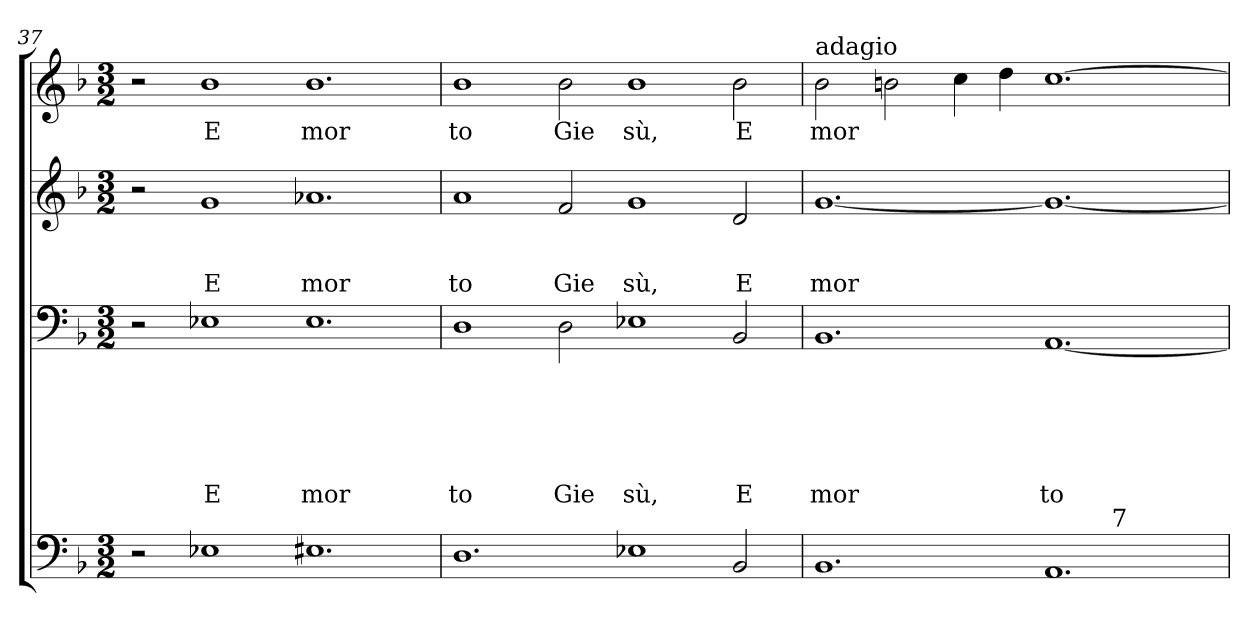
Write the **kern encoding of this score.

**kern	**kern	**text	**text	**text	**text	**text	**text	**kern	**text	**text	**text	**kern	**text
*part4	*part3	*part3	*part3	*part3	*part3	*part3	*part3	*part2	*part2	*part2	*part2	*part1	*part1
*staff4	*staff3	*staff3	*staff3	*staff3	*staff3	*staff3	*staff3	*staff2	*staff2	*staff2	*staff2	*staff1	*staff1
*clefF4	*clefF4	*	*	*	*	*	*	*clefG2	*	*	*	*clefG2	*
*k[b-]	*k[b-]	*	*	*	*	*	*	*k[b-]	*	*	*	*k[b-]	*
*F:	*F:	*	*	*	*	*	*	*F:	*	*	*	*F:	*
*M3/2	*M3/2	*	*	*	*	*	*	*M3/2	*	*	*	*M3/2	*
=37	=37	=37	=37	=37	=37	=37	=37	=37	=37	=37	=37	=37	=37
2r	2r	.	.	.	.	.	.	2r	.	.	.	2r	.
!	!	!	!	!	!	!	!LO:LY:b	!	!	!	!LO:LY:b	!	!LO:LY:b
1E-X	1E-X	.	.	.	.	.	E	1g	.	.	E	1b-	E
!	!	!	!	!	!	!	!LO:LY:b	!	!	!	!LO:LY:b	!	!LO:LY:b
1.E#	1.E-	.	.	.	.	.	mor	1.a-X	.	.	mor	1.b-	mor
=38	=38	=38	=38	=38	=38	=38	=38	=38	=38	=38	=38	=38	=38
!	!	!	!	!	!	!	!LO:LY:b	!	!	!	!LO:LY:b	!	!LO:LY:b
1.D>	1D	.	.	.	.	.	to	1a	.	.	to	1b-	to
!	!	!	!	!	!	!	!LO:LY:b	!	!	!	!LO:LY:b	!	!LO:LY:b
.	2D\	.	.	.	.	.	Gie	2f/	.	.	Gie	2b-\	Gie
!	!	!	!	!	!	!	!LO:LY:b	!	!	!	!LO:LY:b	!	!LO:LY:b
1E-X	1E-X	.	.	.	.	.	sù,	1g	.	.	sù,	1b-	sù,
!	!	!	!	!	!	!	!LO:LY:b	!	!	!	!LO:LY:b	!	!LO:LY:b
2BB-</	2BB-/	.	.	.	.	.	E	2d/	.	.	E	2b-\	E
!!LO:LB:g=z
=39	=39	=39	=39	=39	=39	=39	=39	=39	=39	=39	=39	=39	=39
!	!	!	!	!	!	!	!	!	!	!	!	!LO:TX:a:t=adagio	!
!	!	!	!	!	!	!	!LO:LY:b	!	!	!	!LO:LY:b	!	!LO:LY:b
*^	*	*	*	*	*	*	*	*	*	*	*	*	*
1.BB-<	1ryy	1.BB-	.	.	.	.	.	mor	[<1.g	.	.	mor	2b-\	mor
.	.	.	.	.	.	.	.	.	.	.	.	.	2bn\	.
.	2ryy	.	.	.	.	.	.	.	.	.	.	.	4cc\	.
.	.	.	.	.	.	.	.	.	.	.	.	.	4dd\	.
!	!	!	!	!	!	!	!	!LO:LY:b	!	!	!	!	!	!
1.AA	4...ryy	[<1.AA	.	.	.	.	.	to	1.g_	.	.	.	[>1.cc	.
!	!LO:TX:a:t=7	!	!	!	!	!	!	!	!	!	!	!	!	!
.	1ryy	.	.	.	.	.	.	.	.	.	.	.	.	.
.	32ryy	.	.	.	.	.	.	.	.	.	.	.	.	.
*v	*v	*	*	*	*	*	*	*	*	*	*	*	*	*
=	=	=	=	=	=	=	=	=	=	=	=	=	=
*-	*-	*-	*-	*-	*-	*-	*-	*-	*-	*-	*-	*-	*-
